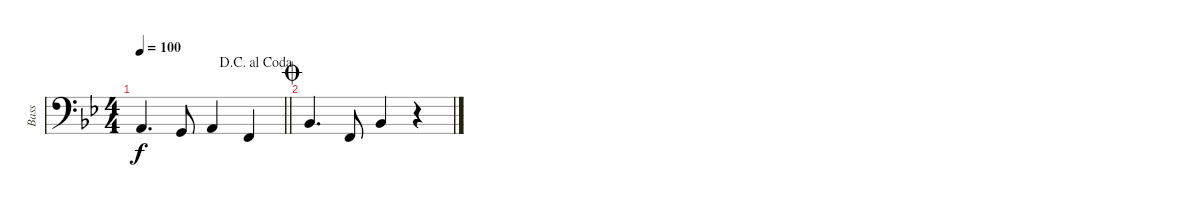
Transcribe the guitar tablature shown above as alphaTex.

\track ("Bass" "Bass") {instrument electricbassfinger}
\staff {score}
\tuning (C3 G2 D2 A1 E1 B0) {hide}
\ts (4 4)
\jump dacapoalcoda
\tempo 100
\clef f4
\barLineRight lightlight
\ks bb
0.4.4{d dy f} 3.5.8 0.4.4 1.5.4 |
\jump coda
1.4.4{d} 1.5.8 1.4.4 r.4
